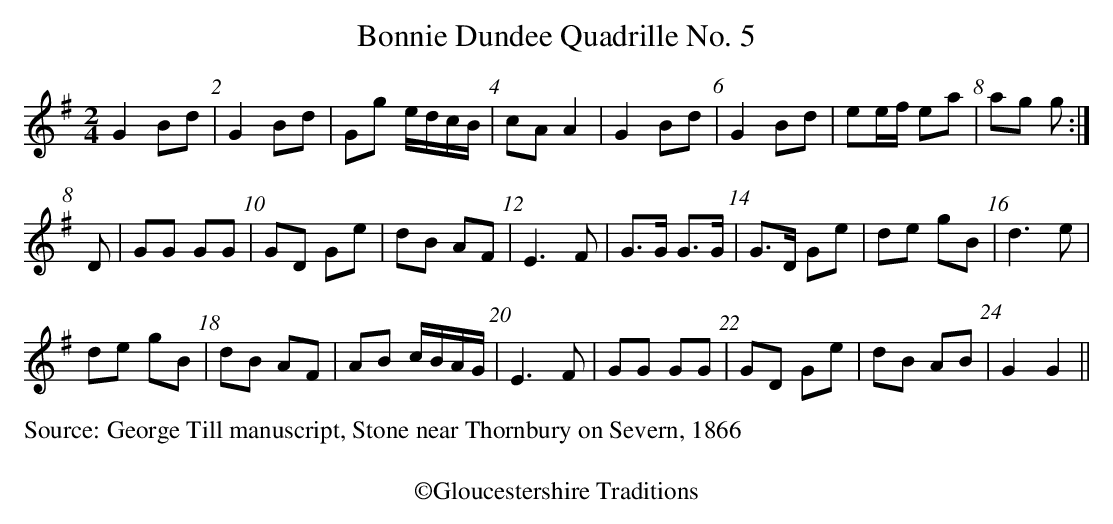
X:1
T:Bonnie Dundee Quadrille No. 5
M:2/4
L:1/8
K:G
G2 Bd | G2 Bd | Gg e/2d/2c/2B/2 | cA A2 |\
 G2 Bd | G2 Bd | ee/2f/2 ea | ag g :|
 D|GG GG | GD Ge | dB AF | E3 F |\
 G>G G>G |  G>D Ge | de gB | d3 e |
 de gB | dB AF | AB c/2B/2A/2G/2 | E3 F|\
 GG GG | GD Ge | dB AB | G2 G2 ||
